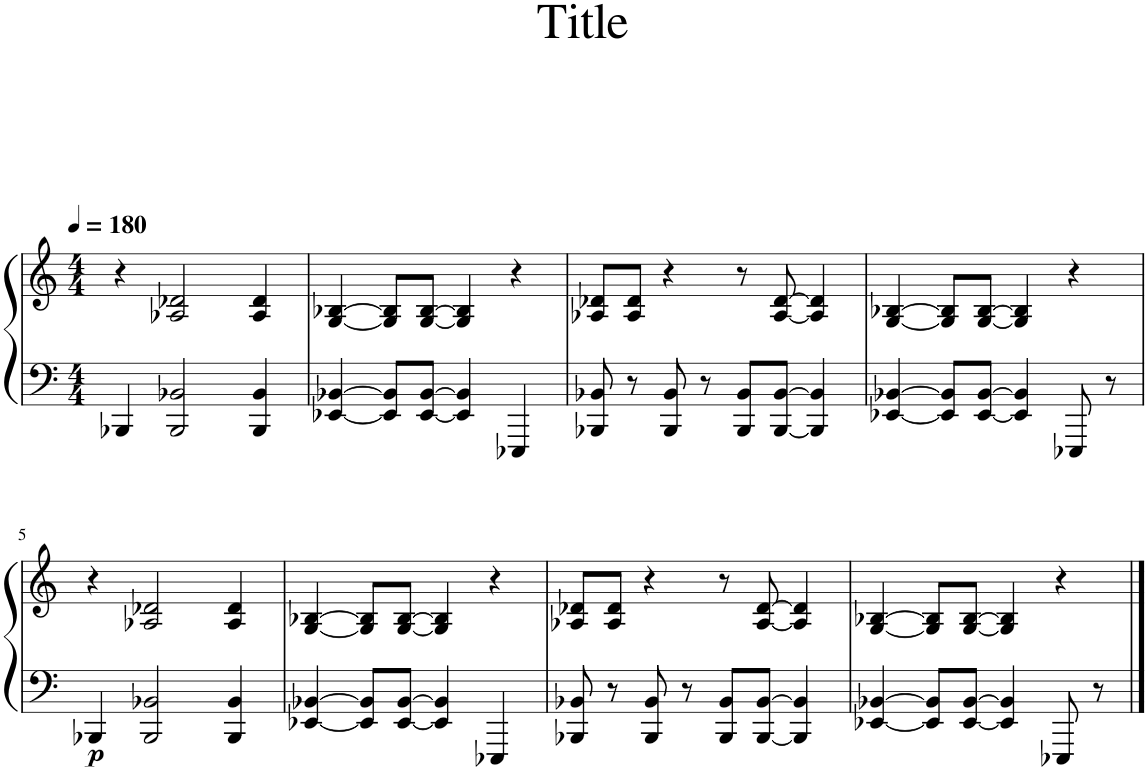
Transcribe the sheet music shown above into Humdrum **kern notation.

**kern	**kern	**dynam
*part1	*part1	*part1
*staff2	*staff1	*staff1/2
*I"Piano	*	*
*clefF4	*clefG2	*
*k[]	*k[]	*
*M4/4	*M4/4	*
*MM180	*MM180	*
=1	=1	=1
4BBB-X/	4r	.
2BBB-/ 2BB-X/	2A-X/ 2d-X/	.
4BBB-/ 4BB-/	4A-/ 4d-/	.
=2	=2	=2
[4EE-X/ [4BB-X/	[4G/ [4B-X/	.
8EE-/] 8BB-/]L	8G/] 8B-/]L	.
[8EE-/ [8BB-/J	[8G/ [8B-/J	.
4EE-/] 4BB-/]	4G/] 4B-/]	.
4EEE-X/	4r	.
=3	=3	=3
8BBB-X/ 8BB-X/	8A-X/ 8d-X/L	.
8r	8A-/ 8d-/J	.
8BBB-/ 8BB-/	4r	.
8r	.	.
8BBB-/ 8BB-/L	8r	.
[8BBB-/ [8BB-/J	[8A-/ [8d-/	.
4BBB-/] 4BB-/]	4A-/] 4d-/]	.
=4	=4	=4
[4EE-X/ [4BB-X/	[4G/ [4B-X/	.
8EE-/] 8BB-/]L	8G/] 8B-/]L	.
[8EE-/ [8BB-/J	[8G/ [8B-/J	.
4EE-/] 4BB-/]	4G/] 4B-/]	.
8EEE-X/	4r	.
8r	.	.
!!LO:LB:g=z
=5	=5	=5
!	!	!LO:DY:b=2
4BBB-X/	4r	p
2BBB-/ 2BB-X/	2A-X/ 2d-X/	.
4BBB-/ 4BB-/	4A-/ 4d-/	.
=6	=6	=6
[4EE-X/ [4BB-X/	[4G/ [4B-X/	.
8EE-/] 8BB-/]L	8G/] 8B-/]L	.
[8EE-/ [8BB-/J	[8G/ [8B-/J	.
4EE-/] 4BB-/]	4G/] 4B-/]	.
4EEE-X/	4r	.
=7	=7	=7
8BBB-X/ 8BB-X/	8A-X/ 8d-X/L	.
8r	8A-/ 8d-/J	.
8BBB-/ 8BB-/	4r	.
8r	.	.
8BBB-/ 8BB-/L	8r	.
[8BBB-/ [8BB-/J	[8A-/ [8d-/	.
4BBB-/] 4BB-/]	4A-/] 4d-/]	.
=8	=8	=8
[4EE-X/ [4BB-X/	[4G/ [4B-X/	.
8EE-/] 8BB-/]L	8G/] 8B-/]L	.
[8EE-/ [8BB-/J	[8G/ [8B-/J	.
4EE-/] 4BB-/]	4G/] 4B-/]	.
8EEE-X/	4r	.
8r	.	.
==	==	==
*-	*-	*-
